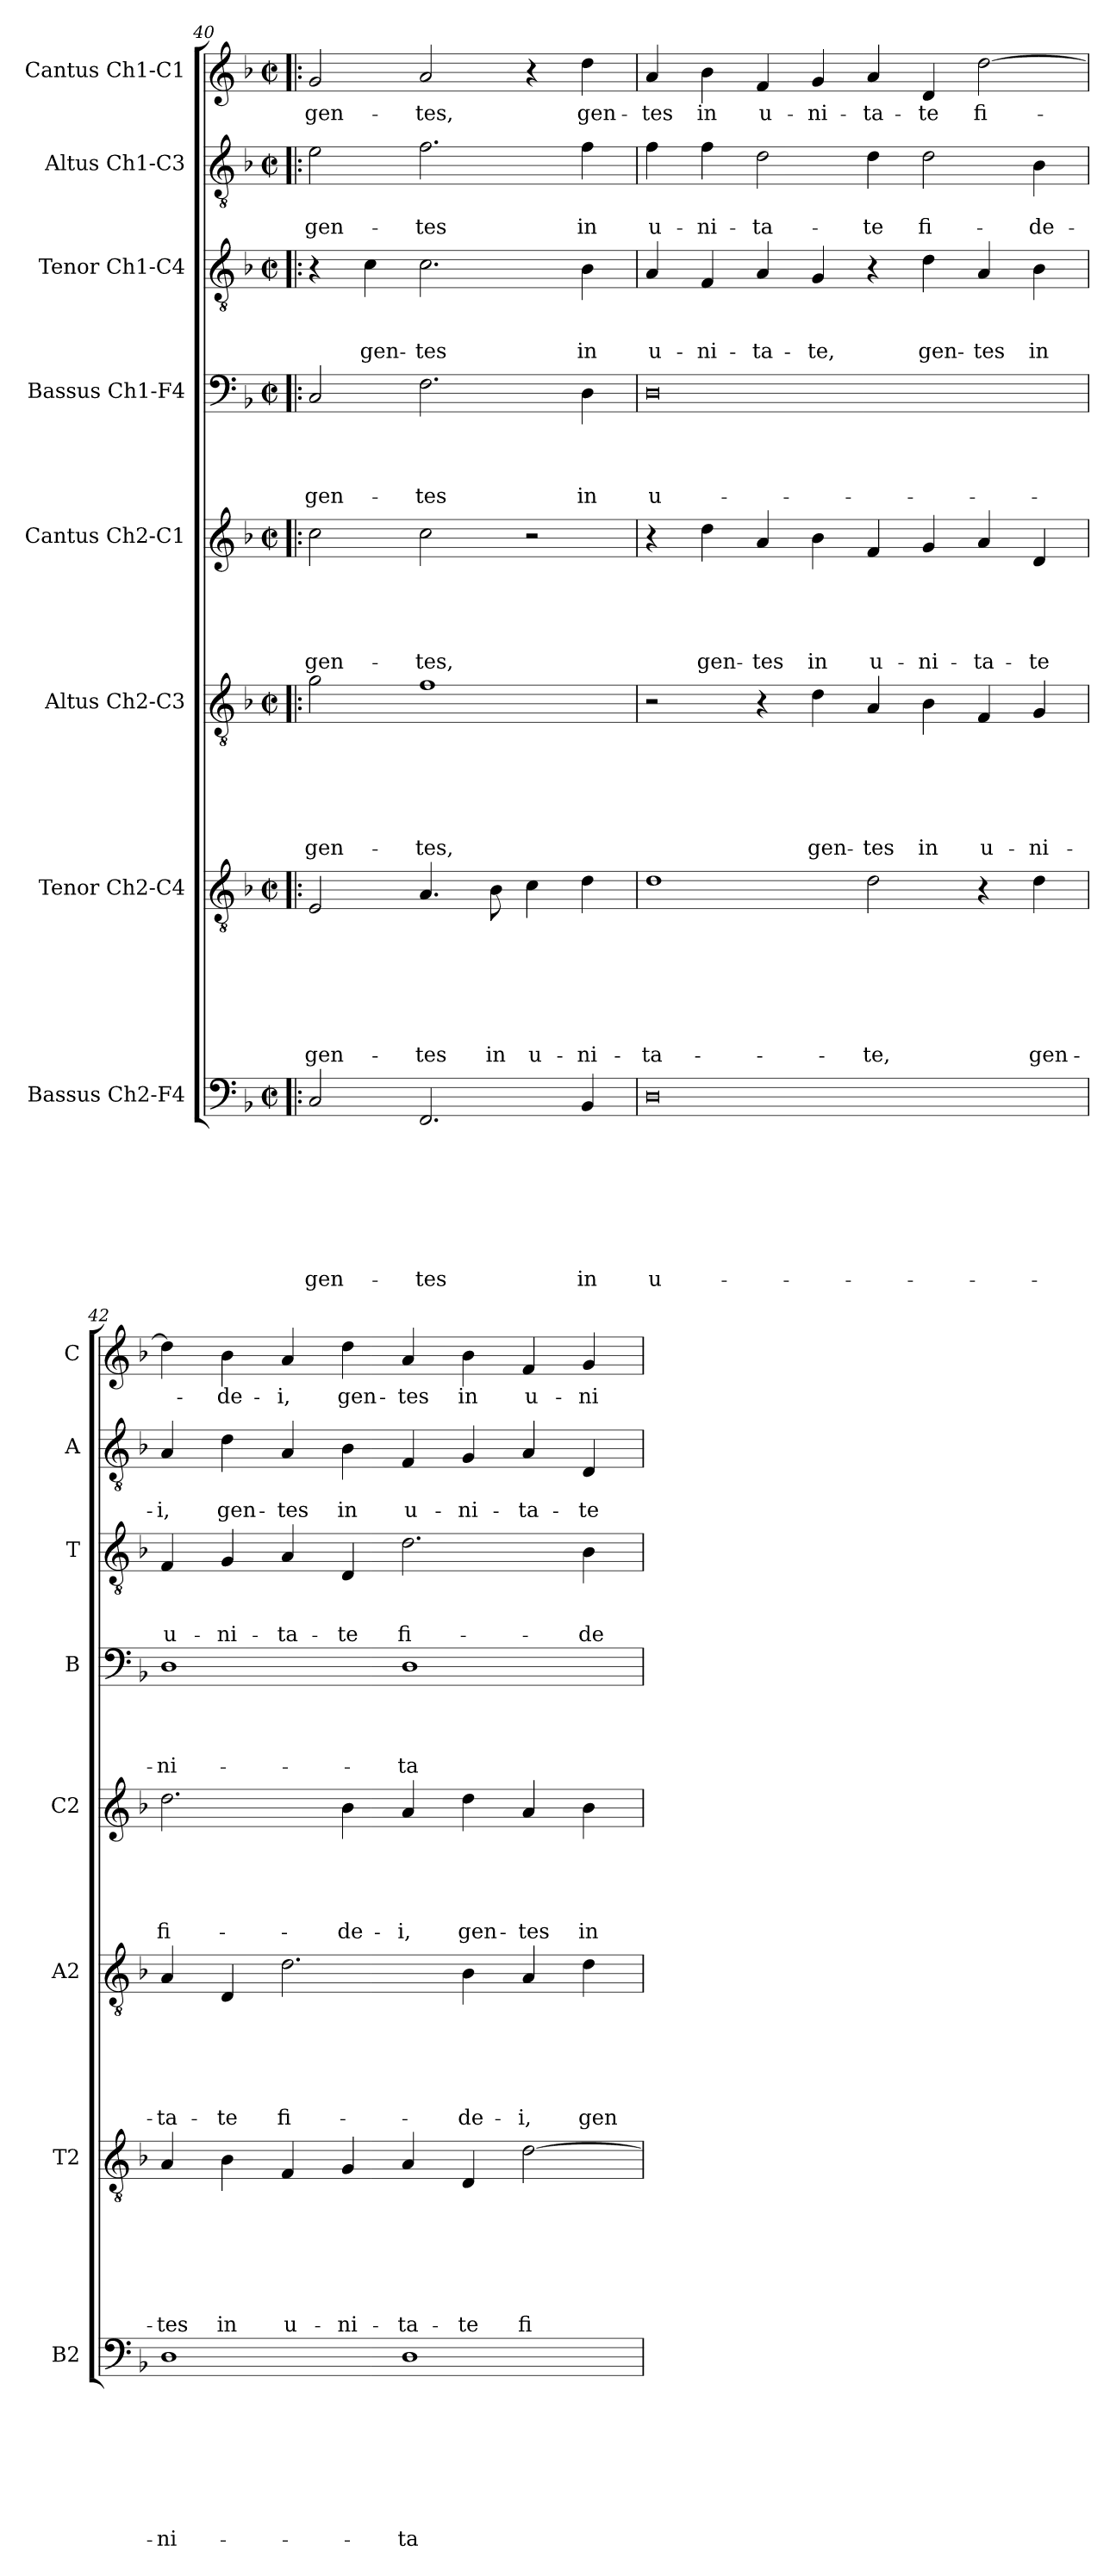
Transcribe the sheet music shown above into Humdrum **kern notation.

**kern	**text	**text	**text	**text	**text	**text	**text	**text	**kern	**text	**text	**text	**text	**text	**text	**text	**kern	**text	**text	**text	**text	**text	**text	**kern	**text	**text	**text	**text	**text	**kern	**text	**text	**text	**text	**kern	**text	**text	**text	**kern	**text	**text	**kern	**text
*part8	*part8	*part8	*part8	*part8	*part8	*part8	*part8	*part8	*part7	*part7	*part7	*part7	*part7	*part7	*part7	*part7	*part6	*part6	*part6	*part6	*part6	*part6	*part6	*part5	*part5	*part5	*part5	*part5	*part5	*part4	*part4	*part4	*part4	*part4	*part3	*part3	*part3	*part3	*part2	*part2	*part2	*part1	*part1
*staff8	*staff8	*staff8	*staff8	*staff8	*staff8	*staff8	*staff8	*staff8	*staff7	*staff7	*staff7	*staff7	*staff7	*staff7	*staff7	*staff7	*staff6	*staff6	*staff6	*staff6	*staff6	*staff6	*staff6	*staff5	*staff5	*staff5	*staff5	*staff5	*staff5	*staff4	*staff4	*staff4	*staff4	*staff4	*staff3	*staff3	*staff3	*staff3	*staff2	*staff2	*staff2	*staff1	*staff1
*I"Bassus Ch2-F4	*	*	*	*	*	*	*	*	*I"Tenor Ch2-C4	*	*	*	*	*	*	*	*I"Altus Ch2-C3	*	*	*	*	*	*	*I"Cantus Ch2-C1	*	*	*	*	*	*I"Bassus Ch1-F4	*	*	*	*	*I"Tenor Ch1-C4	*	*	*	*I"Altus Ch1-C3	*	*	*I"Cantus Ch1-C1	*
*I'B2	*	*	*	*	*	*	*	*	*I'T2	*	*	*	*	*	*	*	*I'A2	*	*	*	*	*	*	*I'C2	*	*	*	*	*	*I'B	*	*	*	*	*I'T	*	*	*	*I'A	*	*	*I'C	*
*clefF4	*	*	*	*	*	*	*	*	*clefGv2	*	*	*	*	*	*	*	*clefGv2	*	*	*	*	*	*	*clefG2	*	*	*	*	*	*clefF4	*	*	*	*	*clefGv2	*	*	*	*clefGv2	*	*	*clefG2	*
*k[b-]	*	*	*	*	*	*	*	*	*k[b-]	*	*	*	*	*	*	*	*k[b-]	*	*	*	*	*	*	*k[b-]	*	*	*	*	*	*k[b-]	*	*	*	*	*k[b-]	*	*	*	*k[b-]	*	*	*k[b-]	*
*F:	*	*	*	*	*	*	*	*	*F:	*	*	*	*	*	*	*	*F:	*	*	*	*	*	*	*F:	*	*	*	*	*	*F:	*	*	*	*	*F:	*	*	*	*F:	*	*	*F:	*
*M2/2	*	*	*	*	*	*	*	*	*M2/2	*	*	*	*	*	*	*	*M2/2	*	*	*	*	*	*	*M2/2	*	*	*	*	*	*M2/2	*	*	*	*	*M2/2	*	*	*	*M2/2	*	*	*M2/2	*
*met(c|)	*	*	*	*	*	*	*	*	*met(c|)	*	*	*	*	*	*	*	*met(c|)	*	*	*	*	*	*	*met(c|)	*	*	*	*	*	*met(c|)	*	*	*	*	*met(c|)	*	*	*	*met(c|)	*	*	*met(c|)	*
=40!|:	=40!|:	=40!|:	=40!|:	=40!|:	=40!|:	=40!|:	=40!|:	=40!|:	=40!|:	=40!|:	=40!|:	=40!|:	=40!|:	=40!|:	=40!|:	=40!|:	=40!|:	=40!|:	=40!|:	=40!|:	=40!|:	=40!|:	=40!|:	=40!|:	=40!|:	=40!|:	=40!|:	=40!|:	=40!|:	=40!|:	=40!|:	=40!|:	=40!|:	=40!|:	=40!|:	=40!|:	=40!|:	=40!|:	=40!|:	=40!|:	=40!|:	=40!|:	=40!|:
!	!	!	!	!	!	!	!	!LO:LY:b	!	!	!	!	!	!	!	!LO:LY:b	!	!	!	!	!	!	!LO:LY:b	!	!	!	!	!	!LO:LY:b	!	!	!	!	!LO:LY:b	!	!	!	!	!	!	!LO:LY:b	!	!LO:LY:b
2C/	.	.	.	.	.	.	.	gen-	2E/	.	.	.	.	.	.	gen-	2g\	.	.	.	.	.	gen-	2cc\	.	.	.	.	gen-	2C/	.	.	.	gen-	4r	.	.	.	2e\	.	gen-	2g/	gen-
!	!	!	!	!	!	!	!	!	!	!	!	!	!	!	!	!	!	!	!	!	!	!	!	!	!	!	!	!	!	!	!	!	!	!	!	!	!	!LO:LY:b	!	!	!	!	!
.	.	.	.	.	.	.	.	.	.	.	.	.	.	.	.	.	.	.	.	.	.	.	.	.	.	.	.	.	.	.	.	.	.	.	4c\	.	.	gen-	.	.	.	.	.
!	!	!	!	!	!	!	!	!LO:LY:b	!	!	!	!	!	!	!	!LO:LY:b	!	!	!	!	!	!	!LO:LY:b	!	!	!	!	!	!LO:LY:b	!	!	!	!	!LO:LY:b	!	!	!	!LO:LY:b	!	!	!LO:LY:b	!	!LO:LY:b
2.FF/	.	.	.	.	.	.	.	-tes	4.A/	.	.	.	.	.	.	-tes	1f	.	.	.	.	.	-tes,	2cc\	.	.	.	.	-tes,	2.F\	.	.	.	-tes	2.c\	.	.	-tes	2.f\	.	-tes	2a/	-tes,
!	!	!	!	!	!	!	!	!	!	!	!	!	!	!	!	!LO:LY:b	!	!	!	!	!	!	!	!	!	!	!	!	!	!	!	!	!	!	!	!	!	!	!	!	!	!	!
.	.	.	.	.	.	.	.	.	8B-\	.	.	.	.	.	.	in	.	.	.	.	.	.	.	.	.	.	.	.	.	.	.	.	.	.	.	.	.	.	.	.	.	.	.
!	!	!	!	!	!	!	!	!	!	!	!	!	!	!	!	!LO:LY:b	!	!	!	!	!	!	!	!	!	!	!	!	!	!	!	!	!	!	!	!	!	!	!	!	!	!	!
.	.	.	.	.	.	.	.	.	4c\	.	.	.	.	.	.	u-	.	.	.	.	.	.	.	2r	.	.	.	.	.	.	.	.	.	.	.	.	.	.	.	.	.	4r	.
!	!	!	!	!	!	!	!	!LO:LY:b	!	!	!	!	!	!	!	!LO:LY:b	!	!	!	!	!	!	!	!	!	!	!	!	!	!	!	!	!	!LO:LY:b	!	!	!	!LO:LY:b	!	!	!LO:LY:b	!	!LO:LY:b
4BB-/	.	.	.	.	.	.	.	in	4d\	.	.	.	.	.	.	-ni-	.	.	.	.	.	.	.	.	.	.	.	.	.	4D\	.	.	.	in	4B-\	.	.	in	4f\	.	in	4dd\	gen-
!!LO:PB:g=z
=41	=41	=41	=41	=41	=41	=41	=41	=41	=41	=41	=41	=41	=41	=41	=41	=41	=41	=41	=41	=41	=41	=41	=41	=41	=41	=41	=41	=41	=41	=41	=41	=41	=41	=41	=41	=41	=41	=41	=41	=41	=41	=41	=41
!	!	!	!	!	!	!	!	!LO:LY:b	!	!	!	!	!	!	!	!LO:LY:b	!	!	!	!	!	!	!	!	!	!	!	!	!	!	!	!	!	!LO:LY:b	!	!	!	!LO:LY:b	!	!	!LO:LY:b	!	!LO:LY:b
0D	.	.	.	.	.	.	.	u-	1d	.	.	.	.	.	.	-ta-	2r	.	.	.	.	.	.	4r	.	.	.	.	.	0D	.	.	.	u-	4A/	.	.	u-	4f\	.	u-	4a/	-tes
!	!	!	!	!	!	!	!	!	!	!	!	!	!	!	!	!	!	!	!	!	!	!	!	!	!	!	!	!	!LO:LY:b	!	!	!	!	!	!	!	!	!LO:LY:b	!	!	!LO:LY:b	!	!LO:LY:b
.	.	.	.	.	.	.	.	.	.	.	.	.	.	.	.	.	.	.	.	.	.	.	.	4dd\	.	.	.	.	gen-	.	.	.	.	.	4F/	.	.	-ni-	4f\	.	-ni-	4b-\	in
!	!	!	!	!	!	!	!	!	!	!	!	!	!	!	!	!	!	!	!	!	!	!	!	!	!	!	!	!	!LO:LY:b	!	!	!	!	!	!	!	!	!LO:LY:b	!	!	!LO:LY:b	!	!LO:LY:b
.	.	.	.	.	.	.	.	.	.	.	.	.	.	.	.	.	4r	.	.	.	.	.	.	4a/	.	.	.	.	-tes	.	.	.	.	.	4A/	.	.	-ta-	2d\	.	-ta-	4f/	u-
!	!	!	!	!	!	!	!	!	!	!	!	!	!	!	!	!	!	!	!	!	!	!	!LO:LY:b	!	!	!	!	!	!LO:LY:b	!	!	!	!	!	!	!	!	!LO:LY:b	!	!	!	!	!LO:LY:b
.	.	.	.	.	.	.	.	.	.	.	.	.	.	.	.	.	4d\	.	.	.	.	.	gen-	4b-\	.	.	.	.	in	.	.	.	.	.	4G/	.	.	-te,	.	.	.	4g/	-ni-
!	!	!	!	!	!	!	!	!	!	!	!	!	!	!	!	!LO:LY:b	!	!	!	!	!	!	!LO:LY:b	!	!	!	!	!	!LO:LY:b	!	!	!	!	!	!	!	!	!	!	!	!LO:LY:b	!	!LO:LY:b
.	.	.	.	.	.	.	.	.	2d\	.	.	.	.	.	.	-te,	4A/	.	.	.	.	.	-tes	4f/	.	.	.	.	u-	.	.	.	.	.	4r	.	.	.	4d\	.	-te	4a/	-ta-
!	!	!	!	!	!	!	!	!	!	!	!	!	!	!	!	!	!	!	!	!	!	!	!LO:LY:b	!	!	!	!	!	!LO:LY:b	!	!	!	!	!	!	!	!	!LO:LY:b	!	!	!LO:LY:b	!	!LO:LY:b
.	.	.	.	.	.	.	.	.	.	.	.	.	.	.	.	.	4B-\	.	.	.	.	.	in	4g/	.	.	.	.	-ni-	.	.	.	.	.	4d\	.	.	gen-	2d\	.	fi-	4d/	-te
!	!	!	!	!	!	!	!	!	!	!	!	!	!	!	!	!	!	!	!	!	!	!	!LO:LY:b	!	!	!	!	!	!LO:LY:b	!	!	!	!	!	!	!	!	!LO:LY:b	!	!	!	!	!LO:LY:b
.	.	.	.	.	.	.	.	.	4r	.	.	.	.	.	.	.	4F/	.	.	.	.	.	u-	4a/	.	.	.	.	-ta-	.	.	.	.	.	4A/	.	.	-tes	.	.	.	[2dd\	fi-
!	!	!	!	!	!	!	!	!	!	!	!	!	!	!	!	!LO:LY:b	!	!	!	!	!	!	!LO:LY:b	!	!	!	!	!	!LO:LY:b	!	!	!	!	!	!	!	!	!LO:LY:b	!	!	!LO:LY:b	!	!
.	.	.	.	.	.	.	.	.	4d\	.	.	.	.	.	.	gen-	4G/	.	.	.	.	.	-ni-	4d/	.	.	.	.	-te	.	.	.	.	.	4B-\	.	.	in	4B-\	.	-de-	.	.
=42	=42	=42	=42	=42	=42	=42	=42	=42	=42	=42	=42	=42	=42	=42	=42	=42	=42	=42	=42	=42	=42	=42	=42	=42	=42	=42	=42	=42	=42	=42	=42	=42	=42	=42	=42	=42	=42	=42	=42	=42	=42	=42	=42
!	!	!	!	!	!	!	!	!LO:LY:b	!	!	!	!	!	!	!	!LO:LY:b	!	!	!	!	!	!	!LO:LY:b	!	!	!	!	!	!LO:LY:b	!	!	!	!	!LO:LY:b	!	!	!	!LO:LY:b	!	!	!LO:LY:b	!	!
1D	.	.	.	.	.	.	.	-ni-	4A/	.	.	.	.	.	.	-tes	4A/	.	.	.	.	.	-ta-	2.dd\	.	.	.	.	fi-	1D	.	.	.	-ni-	4F/	.	.	u-	4A/	.	-i,	4dd\]	.
!	!	!	!	!	!	!	!	!	!	!	!	!	!	!	!	!LO:LY:b	!	!	!	!	!	!	!LO:LY:b	!	!	!	!	!	!	!	!	!	!	!	!	!	!	!LO:LY:b	!	!	!LO:LY:b	!	!LO:LY:b
.	.	.	.	.	.	.	.	.	4B-\	.	.	.	.	.	.	in	4D/	.	.	.	.	.	-te	.	.	.	.	.	.	.	.	.	.	.	4G/	.	.	-ni-	4d\	.	gen-	4b-\	-de-
!	!	!	!	!	!	!	!	!	!	!	!	!	!	!	!	!LO:LY:b	!	!	!	!	!	!	!LO:LY:b	!	!	!	!	!	!	!	!	!	!	!	!	!	!	!LO:LY:b	!	!	!LO:LY:b	!	!LO:LY:b
.	.	.	.	.	.	.	.	.	4F/	.	.	.	.	.	.	u-	2.d\	.	.	.	.	.	fi-	.	.	.	.	.	.	.	.	.	.	.	4A/	.	.	-ta-	4A/	.	-tes	4a/	-i,
!	!	!	!	!	!	!	!	!	!	!	!	!	!	!	!	!LO:LY:b	!	!	!	!	!	!	!	!	!	!	!	!	!LO:LY:b	!	!	!	!	!	!	!	!	!LO:LY:b	!	!	!LO:LY:b	!	!LO:LY:b
.	.	.	.	.	.	.	.	.	4G/	.	.	.	.	.	.	-ni-	.	.	.	.	.	.	.	4b-\	.	.	.	.	-de-	.	.	.	.	.	4D/	.	.	-te	4B-\	.	in	4dd\	gen-
!	!	!	!	!	!	!	!	!LO:LY:b	!	!	!	!	!	!	!	!LO:LY:b	!	!	!	!	!	!	!	!	!	!	!	!	!LO:LY:b	!	!	!	!	!LO:LY:b	!	!	!	!LO:LY:b	!	!	!LO:LY:b	!	!LO:LY:b
1D	.	.	.	.	.	.	.	-ta-	4A/	.	.	.	.	.	.	-ta-	.	.	.	.	.	.	.	4a/	.	.	.	.	-i,	1D	.	.	.	-ta-	2.d\	.	.	fi-	4F/	.	u-	4a/	-tes
!	!	!	!	!	!	!	!	!	!	!	!	!	!	!	!	!LO:LY:b	!	!	!	!	!	!	!LO:LY:b	!	!	!	!	!	!LO:LY:b	!	!	!	!	!	!	!	!	!	!	!	!LO:LY:b	!	!LO:LY:b
.	.	.	.	.	.	.	.	.	4D/	.	.	.	.	.	.	-te	4B-\	.	.	.	.	.	-de-	4dd\	.	.	.	.	gen-	.	.	.	.	.	.	.	.	.	4G/	.	-ni-	4b-\	in
!	!	!	!	!	!	!	!	!	!	!	!	!	!	!	!	!LO:LY:b	!	!	!	!	!	!	!LO:LY:b	!	!	!	!	!	!LO:LY:b	!	!	!	!	!	!	!	!	!	!	!	!LO:LY:b	!	!LO:LY:b
.	.	.	.	.	.	.	.	.	[2d\	.	.	.	.	.	.	fi-	4A/	.	.	.	.	.	-i,	4a/	.	.	.	.	-tes	.	.	.	.	.	.	.	.	.	4A/	.	-ta-	4f/	u-
!	!	!	!	!	!	!	!	!	!	!	!	!	!	!	!	!	!	!	!	!	!	!	!LO:LY:b	!	!	!	!	!	!LO:LY:b	!	!	!	!	!	!	!	!	!LO:LY:b	!	!	!LO:LY:b	!	!LO:LY:b
.	.	.	.	.	.	.	.	.	.	.	.	.	.	.	.	.	4d\	.	.	.	.	.	gen-	4b-\	.	.	.	.	in	.	.	.	.	.	4B-\	.	.	-de-	4D/	.	-te	4g/	-ni-
=	=	=	=	=	=	=	=	=	=	=	=	=	=	=	=	=	=	=	=	=	=	=	=	=	=	=	=	=	=	=	=	=	=	=	=	=	=	=	=	=	=	=	=
*-	*-	*-	*-	*-	*-	*-	*-	*-	*-	*-	*-	*-	*-	*-	*-	*-	*-	*-	*-	*-	*-	*-	*-	*-	*-	*-	*-	*-	*-	*-	*-	*-	*-	*-	*-	*-	*-	*-	*-	*-	*-	*-	*-
